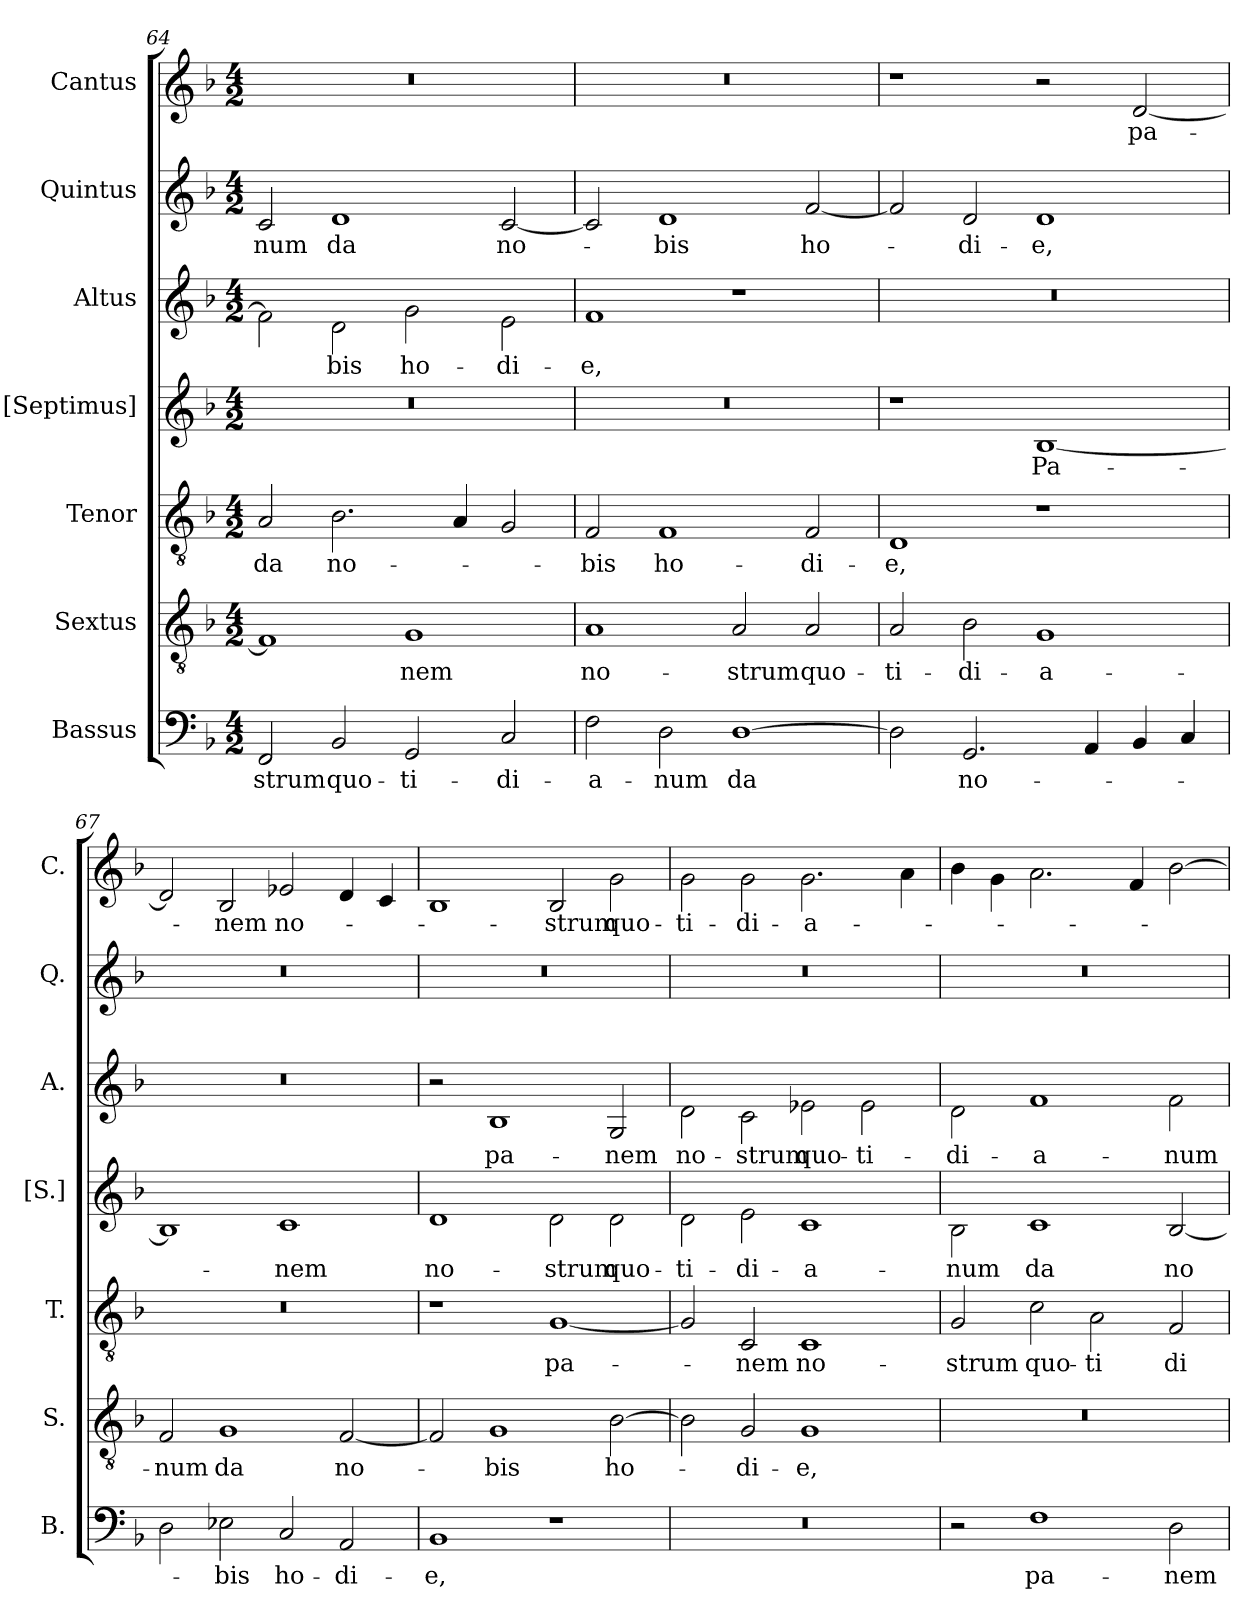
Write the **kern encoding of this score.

**kern	**text	**kern	**text	**kern	**text	**kern	**text	**kern	**text	**kern	**text	**kern	**text
*part7	*part7	*part6	*part6	*part5	*part5	*part4	*part4	*part3	*part3	*part2	*part2	*part1	*part1
*staff7	*staff7	*staff6	*staff6	*staff5	*staff5	*staff4	*staff4	*staff3	*staff3	*staff2	*staff2	*staff1	*staff1
*I"Bassus	*	*I"Sextus	*	*I"Tenor	*	*I"[Septimus]	*	*I"Altus	*	*I"Quintus	*	*I"Cantus	*
*I'B.	*	*I'S.	*	*I'T.	*	*I'[S.]	*	*I'A.	*	*I'Q.	*	*I'C.	*
*clefF4	*	*clefGv2	*	*clefGv2	*	*clefG2	*	*clefG2	*	*clefG2	*	*clefG2	*
*k[b-]	*	*k[b-]	*	*k[b-]	*	*k[b-]	*	*k[b-]	*	*k[b-]	*	*k[b-]	*
*M4/2	*	*M4/2	*	*M4/2	*	*M4/2	*	*M4/2	*	*M4/2	*	*M4/2	*
=64	=64	=64	=64	=64	=64	=64	=64	=64	=64	=64	=64	=64	=64
2FF/	-strum	1F]	.	2A/	da	0r	.	2f\]	.	2c/	-num	0r	.
2BB-/	quo-	.	.	2.B-\	no-	.	.	2d\	-bis	1d	da	.	.
2GG/	-ti-	1G	-nem	.	.	.	.	2g\	ho-	.	.	.	.
.	.	.	.	4A/	.	.	.	.	.	.	.	.	.
2C/	-di-	.	.	2G/	.	.	.	2e\	-di-	[2c/	no-	.	.
=65	=65	=65	=65	=65	=65	=65	=65	=65	=65	=65	=65	=65	=65
2F\	-a-	1A	no-	2F/	-bis	0r	.	1f	-e,	2c/]	.	0r	.
2D\	-num	.	.	1F	ho-	.	.	.	.	1d	-bis	.	.
[1D	da	2A/	-strum	.	.	.	.	1r	.	.	.	.	.
.	.	2A/	quo-	2F/	-di-	.	.	.	.	[2f/	ho-	.	.
=66	=66	=66	=66	=66	=66	=66	=66	=66	=66	=66	=66	=66	=66
2D\]	.	2A/	-ti-	1D	-e,	1r	.	0r	.	2f/]	.	1r	.
2.GG/	no-	2B-\	-di-	.	.	.	.	.	.	2d/	-di-	.	.
.	.	1G	-a-	1r	.	[1B-	Pa-	.	.	1d	-e,	2r	.
4AA/	.	.	.	.	.	.	.	.	.	.	.	.	.
4BB-/	.	.	.	.	.	.	.	.	.	.	.	[2d/	pa-
4C/	.	.	.	.	.	.	.	.	.	.	.	.	.
!!LO:LB:g=z
=67	=67	=67	=67	=67	=67	=67	=67	=67	=67	=67	=67	=67	=67
2D\	.	2F/	-num	0r	.	1B-]	.	0r	.	0r	.	2d/]	.
2E-X\	bis	1G	da	.	.	.	.	.	.	.	.	2B-/	-nem
2C/	ho-	.	.	.	.	1c	-nem	.	.	.	.	2e-X/	no-
2AA/	-di-	[2F/	no-	.	.	.	.	.	.	.	.	4d/	.
.	.	.	.	.	.	.	.	.	.	.	.	4c/	.
=68	=68	=68	=68	=68	=68	=68	=68	=68	=68	=68	=68	=68	=68
1BB-	-e,	2F/]	.	1r	.	1d	no-	2r	.	0r	.	1B-	.
.	.	1G	-bis	.	.	.	.	1B-	pa-	.	.	.	.
1r	.	.	.	[1G	pa-	2d\	-strum	.	.	.	.	2B-/	-strum
.	.	[2B-\	ho-	.	.	2d\	quo-	2G/	-nem	.	.	2g\	quo-
=69	=69	=69	=69	=69	=69	=69	=69	=69	=69	=69	=69	=69	=69
0r	.	2B-\]	.	2G/]	.	2d\	-ti-	2d\	no-	0r	.	2g\	-ti-
.	.	2G/	-di-	2C/	-nem	2e\	-di-	2c\	-strum	.	.	2g\	-di-
.	.	1G	-e,	1C	no-	1c	-a-	2e-X\	quo-	.	.	2.g\	-a-
.	.	.	.	.	.	.	.	2e-\	-ti-	.	.	.	.
.	.	.	.	.	.	.	.	.	.	.	.	4a\	.
=70	=70	=70	=70	=70	=70	=70	=70	=70	=70	=70	=70	=70	=70
2r	.	0r	.	2G/	-strum	2B-\	-num	2d\	-di-	0r	.	4b-\	.
.	.	.	.	.	.	.	.	.	.	.	.	4g\	.
1F	pa-	.	.	2c\	quo-	1c	da	1f	-a-	.	.	2.a\	.
.	.	.	.	2A\	-ti	.	.	.	.	.	.	.	.
.	.	.	.	.	.	.	.	.	.	.	.	4f/	.
2D\	-nem	.	.	2F/	di-	[2B-/	no-	2f\	-num	.	.	[2b-\	.
=	=	=	=	=	=	=	=	=	=	=	=	=	=
*-	*-	*-	*-	*-	*-	*-	*-	*-	*-	*-	*-	*-	*-
